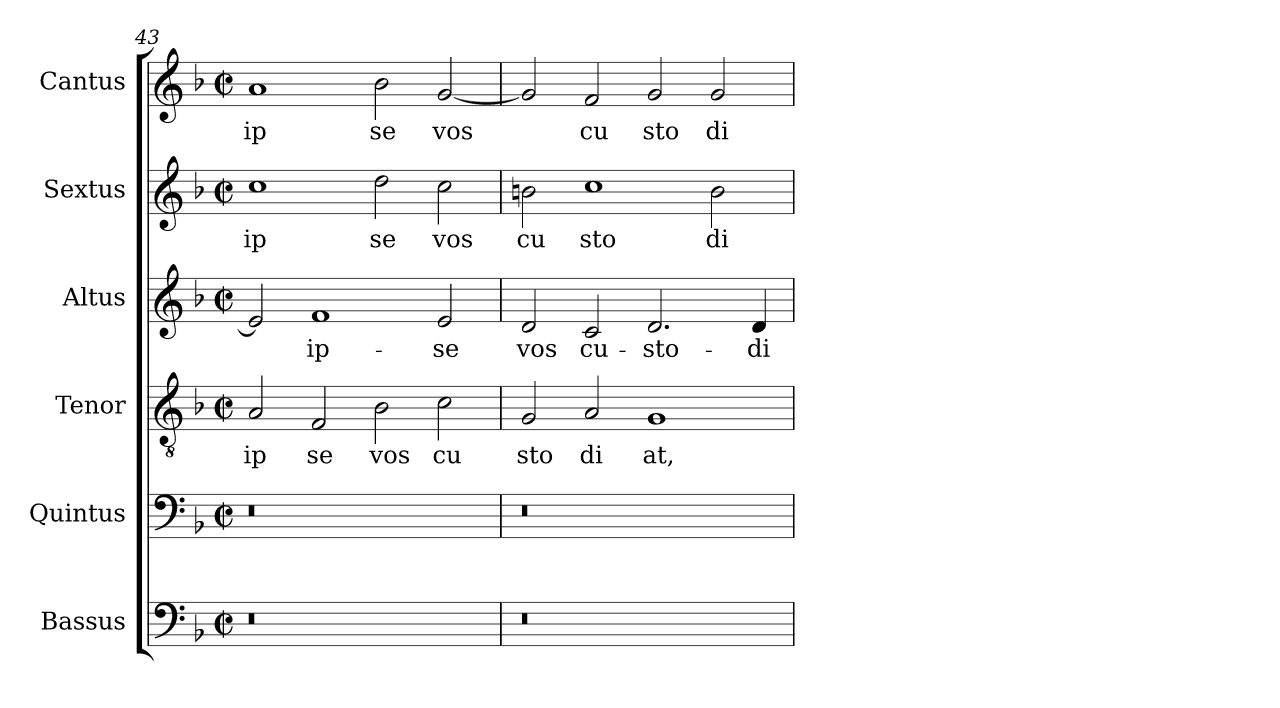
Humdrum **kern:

**kern	**kern	**kern	**text	**kern	**text	**kern	**text	**kern	**text
*part6	*part5	*part4	*part4	*part3	*part3	*part2	*part2	*part1	*part1
*staff6	*staff5	*staff4	*staff4	*staff3	*staff3	*staff2	*staff2	*staff1	*staff1
*I"Bassus	*I"Quintus	*I"Tenor	*	*I"Altus	*	*I"Sextus	*	*I"Cantus	*
!!LO:PB:g=z
*clefF4	*clefF4	*clefGv2	*	*clefG2	*	*clefG2	*	*clefG2	*
*k[b-]	*k[b-]	*k[b-]	*	*k[b-]	*	*k[b-]	*	*k[b-]	*
*F:	*F:	*F:	*	*F:	*	*F:	*	*F:	*
*M2/2	*M2/2	*M2/2	*	*M2/2	*	*M2/2	*	*M2/2	*
*met(c|)	*met(c|)	*met(c|)	*	*met(c|)	*	*met(c|)	*	*met(c|)	*
=43	=43	=43	=43	=43	=43	=43	=43	=43	=43
!	!	!	!LO:LY:b	!	!LO:LY:b:cj	!	!LO:LY:b	!	!LO:LY:b
0r	0r	2A/	ip	2e/]	.	1cc	ip	1a	ip
!	!	!	!LO:LY:b	!	!LO:LY:b:cj	!	!	!	!
.	.	2F/	se	1f	ip-	.	.	.	.
!	!	!	!LO:LY:b	!	!	!	!LO:LY:b	!	!LO:LY:b
.	.	2B-\	vos	.	.	2dd\	se	2b-\	se
!	!	!	!LO:LY:b	!	!LO:LY:b:cj	!	!LO:LY:b	!	!LO:LY:b
.	.	2c\	cu	2e/	-se	2cc\	vos	[<2g/	vos
=44	=44	=44	=44	=44	=44	=44	=44	=44	=44
!	!	!	!LO:LY:b	!	!LO:LY:b:cj	!	!LO:LY:b	!	!LO:LY:b
0r	0r	2G/	sto	2d/	vos	2bn\	cu	2g/]	.
!	!	!	!LO:LY:b	!	!LO:LY:b:cj	!	!LO:LY:b	!	!LO:LY:b
.	.	2A/	di	2c/	cu-	1cc	sto	2f/	cu
!	!	!	!LO:LY:b	!	!LO:LY:b:cj	!	!	!	!LO:LY:b
.	.	1G	at,	2.d/	-sto-	.	.	2g/	sto
!	!	!	!	!	!	!	!LO:LY:b	!	!LO:LY:b
.	.	.	.	.	.	2b\	di	2g/	di
!	!	!	!	!	!LO:LY:b:cj	!	!	!	!
.	.	.	.	4d/	-di-	.	.	.	.
=	=	=	=	=	=	=	=	=	=
*-	*-	*-	*-	*-	*-	*-	*-	*-	*-
